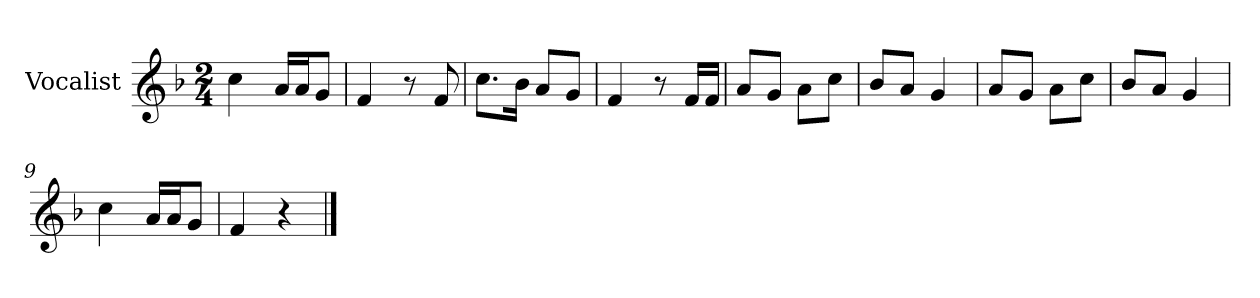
**kern
*part1
*staff1
*I"Vocalist
*k[b-]
*F:
*M2/4
=1
4cc
16aLL
16aJ
8gJ
=2
4f
8r
8f
=3
8.ccL
16b-Jk
8aL
8gJ
=4
4f
8r
16fLL
16fJJ
=5
8aL
8gJ
8aL
8ccJ
=6
8b-L
8aJ
4g
=7
8aL
8gJ
8aL
8ccJ
=8
8b-L
8aJ
4g
=9
4cc
16aLL
16aJ
8gJ
=10
4f
4r
==
*-
